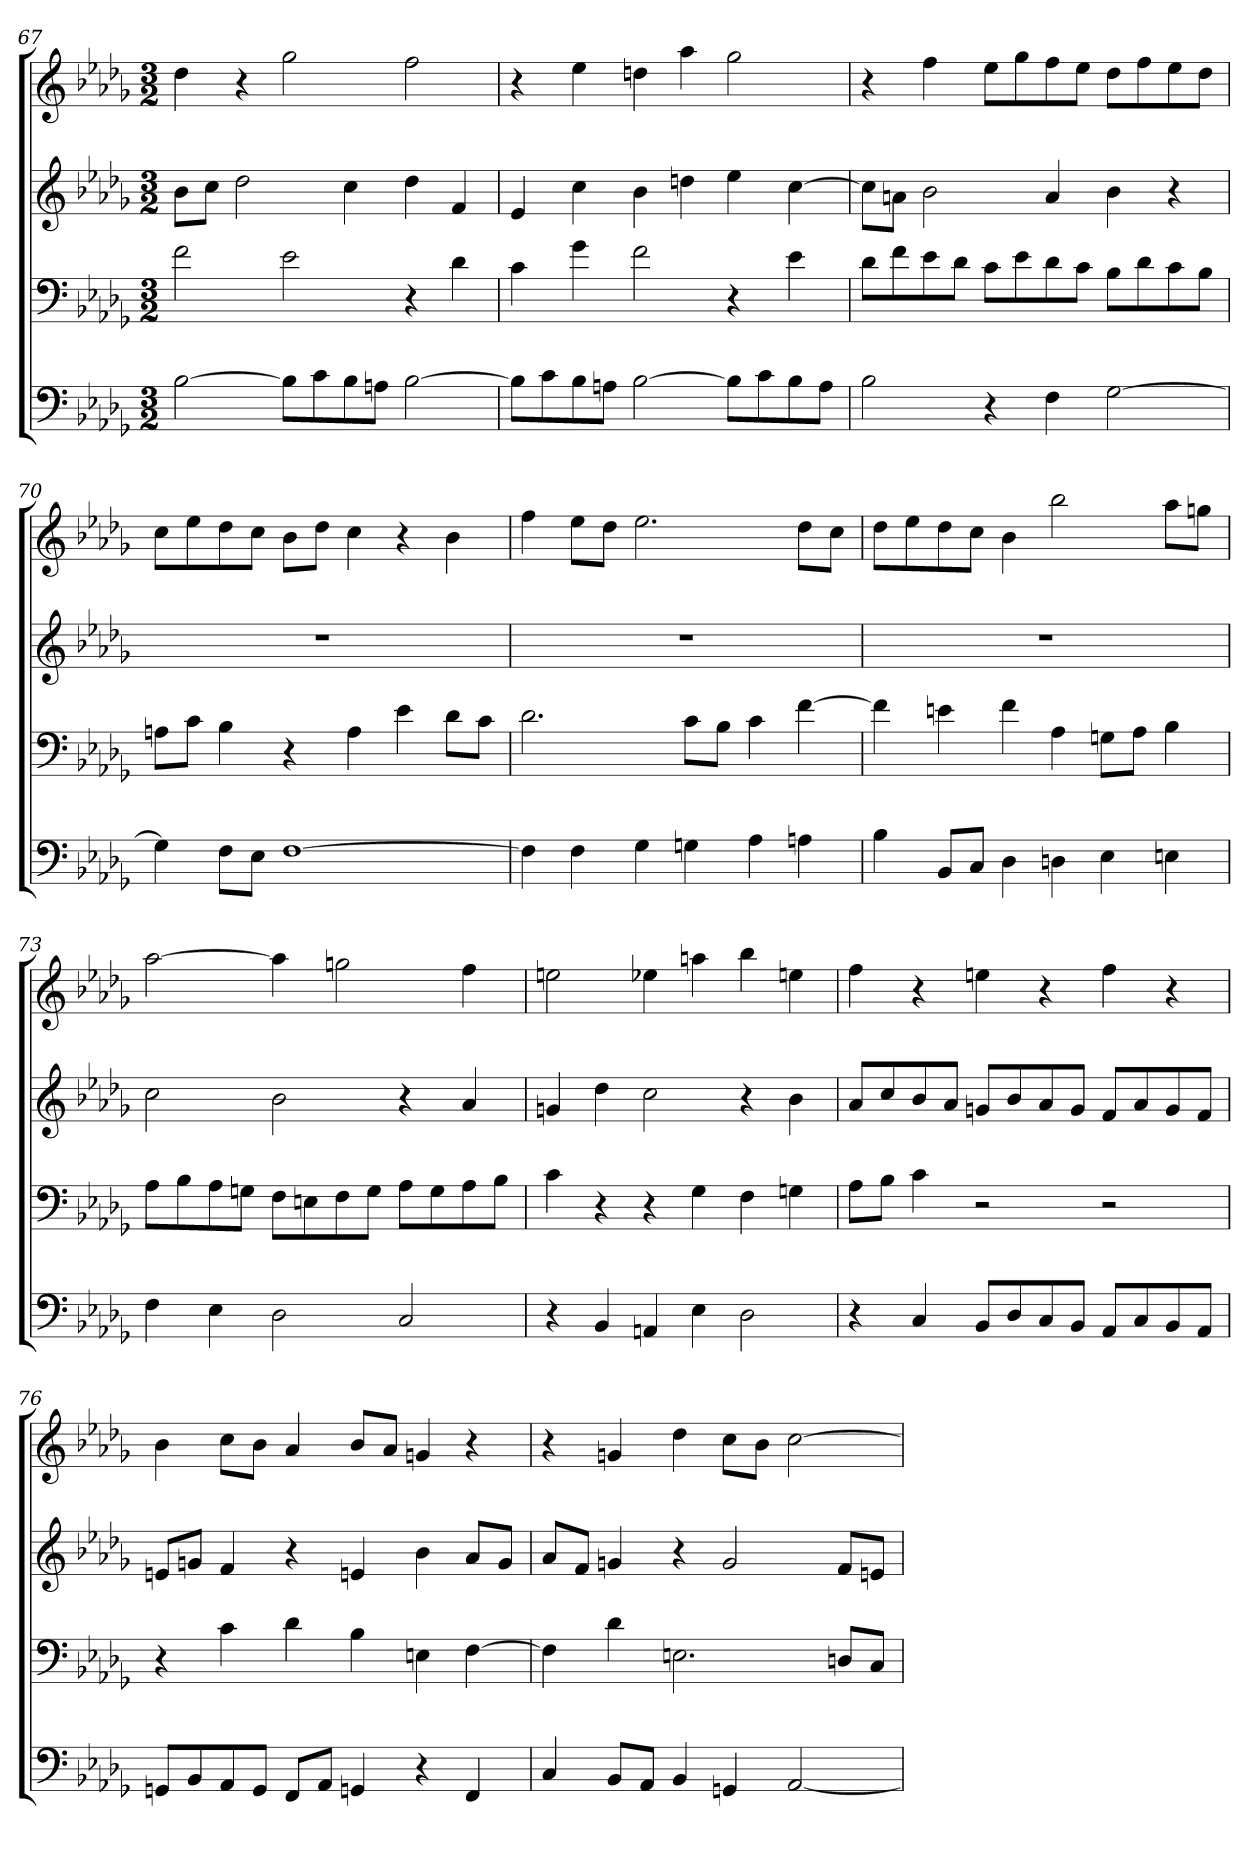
**kern	**kern	**kern	**kern
*part4	*part3	*part2	*part1
*staff4	*staff3	*staff2	*staff1
*clefF4	*clefF4	*clefG2	*clefG2
*k[b-e-a-d-g-]	*k[b-e-a-d-g-]	*k[b-e-a-d-g-]	*k[b-e-a-d-g-]
*b-:	*b-:	*b-:	*b-:
*M3/2	*M3/2	*M3/2	*M3/2
=67	=67	=67	=67
[2B-	2f	8b-\L	4dd-
.	.	8cc\J	.
.	.	2dd-	4r
8B-\L]	2e-	.	2gg-
8c\	.	.	.
8B-\	.	4cc	.
8An\J	.	.	.
[2B-	4r	4dd-	2ff
.	4d-	4f	.
=68	=68	=68	=68
8B-\L]	4c	4e-	4r
8c\	.	.	.
8B-\	4g-	4cc	4ee-
8An\J	.	.	.
[2B-	2f	4b-	4ddn
.	.	4ddn	4aa-
8B-\L]	4r	4ee-	2gg-
8c\	.	.	.
8B-\	4e-	[4cc	.
8A\J	.	.	.
=69	=69	=69	=69
2B-	8d-\L	8cc\L]	4r
.	8f\	8an\J	.
.	8e-\	2b-	4ff
.	8d-\J	.	.
4r	8c\L	.	8ee-\L
.	8e-\	.	8gg-\
4F	8d-\	4a	8ff\
.	8c\J	.	8ee-\J
[2G-	8B-\L	4b-	8dd-\L
.	8d-\	.	8ff\
.	8c\	4r	8ee-\
.	8B-\J	.	8dd-\J
=70	=70	=70	=70
4G-]	8An\L	1.r	8cc\L
.	8c\J	.	8ee-\
8F\L	4B-	.	8dd-\
8E-\J	.	.	8cc\J
[1F	4r	.	8b-\L
.	.	.	8dd-\J
.	4A	.	4cc
.	4e-	.	4r
.	8d-\L	.	4b-
.	8c\J	.	.
=71	=71	=71	=71
4F]	2.d-	1.r	4ff
4F	.	.	8ee-\L
.	.	.	8dd-\J
4G-	.	.	2.ee-
4Gn	8c\L	.	.
.	8B-\J	.	.
4A-	4c	.	.
4An	[4f	.	8dd-\L
.	.	.	8cc\J
=72	=72	=72	=72
4B-	4f]	1.r	8dd-\L
.	.	.	8ee-\
8BB-/L	4en	.	8dd-\
8C/J	.	.	8cc\J
4D-	4f	.	4b-
4Dn	4A-	.	2bb-
4E-	8Gn\L	.	.
.	8A-\J	.	.
4En	4B-	.	8aa-\L
.	.	.	8ggn\J
=73	=73	=73	=73
4F	8A-\L	2cc	[2aa-
.	8B-\	.	.
4E-	8A-\	.	.
.	8Gn\J	.	.
2D-	8F\L	2b-	4aa-]
.	8En\	.	.
.	8F\	.	2ggn
.	8G\J	.	.
2C	8A-\L	4r	.
.	8G\	.	.
.	8A-\	4a-	4ff
.	8B-\J	.	.
=74	=74	=74	=74
4r	4c	4gn	2een
4BB-	4r	4dd-	.
4AAn	4r	2cc	4ee-X
4E-	4G-	.	4aan
2D-	4F	4r	4bb-
.	4Gn	4b-	4een
=75	=75	=75	=75
4r	8A-\L	8a-/L	4ff
.	8B-\J	8cc/	.
4C	4c	8b-/	4r
.	.	8a-/J	.
8BB-/L	2r	8gn/L	4een
8D-/	.	8b-/	.
8C/	.	8a-/	4r
8BB-/J	.	8g/J	.
8AA-/L	2r	8f/L	4ff
8C/	.	8a-/	.
8BB-/	.	8g/	4r
8AA-/J	.	8f/J	.
=76	=76	=76	=76
8GGn/L	4r	8en/L	4b-
8BB-/	.	8gn/J	.
8AA-/	4c	4f	8cc\L
8GG/J	.	.	8b-\J
8FF/L	4d-	4r	4a-
8AA-/J	.	.	.
4GGn	4B-	4en	8b-/L
.	.	.	8a-/J
4r	4En	4b-	4gn
4FF	[4F	8a-/L	4r
.	.	8g/J	.
=77	=77	=77	=77
4C	4F]	8a-/L	4r
.	.	8f/J	.
8BB-/L	4d-	4gn	4gn
8AA-/J	.	.	.
4BB-	2.En	4r	4dd-
4GGn	.	2g	8cc\L
.	.	.	8b-\J
[2AA-	.	.	[2cc
.	8Dn/L	8f/L	.
.	8C/J	8en/J	.
=	=	=	=
*-	*-	*-	*-
